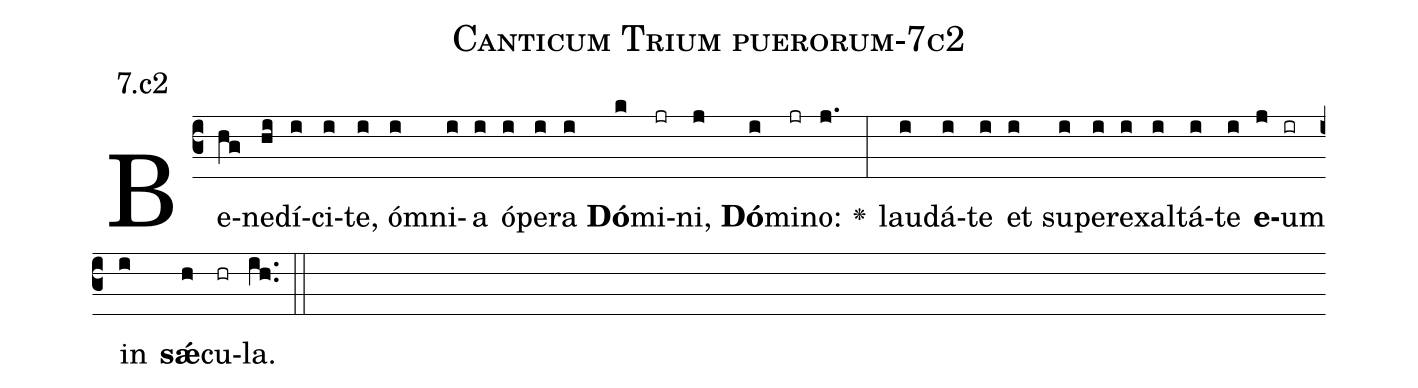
name: Canticum Trium puerorum-7c2;
annotation: 7.c2;
%%
(c3)Be(hg)ne(hi)dí(i)ci(i)te,(i) óm(i)ni(i)a(i) ó(i)pe(i)ra(i) <b>Dó</b>(k)mi(jr)ni,(j) <b>Dó</b>(i)mi(jr)no:(j.) <v>\greheightstar</v>(:) lau(i)dá(i)te(i) et(i) su(i)pe(i)re(i)xal(i)tá(i)te(i) <b>e</b>(j)um(ir) in(i) <b>sǽ</b>(h)cu(hr)la.(ih..) (::)


%E(i) u(i) o(j) u(i) a(h) e.(ih..) (::)
